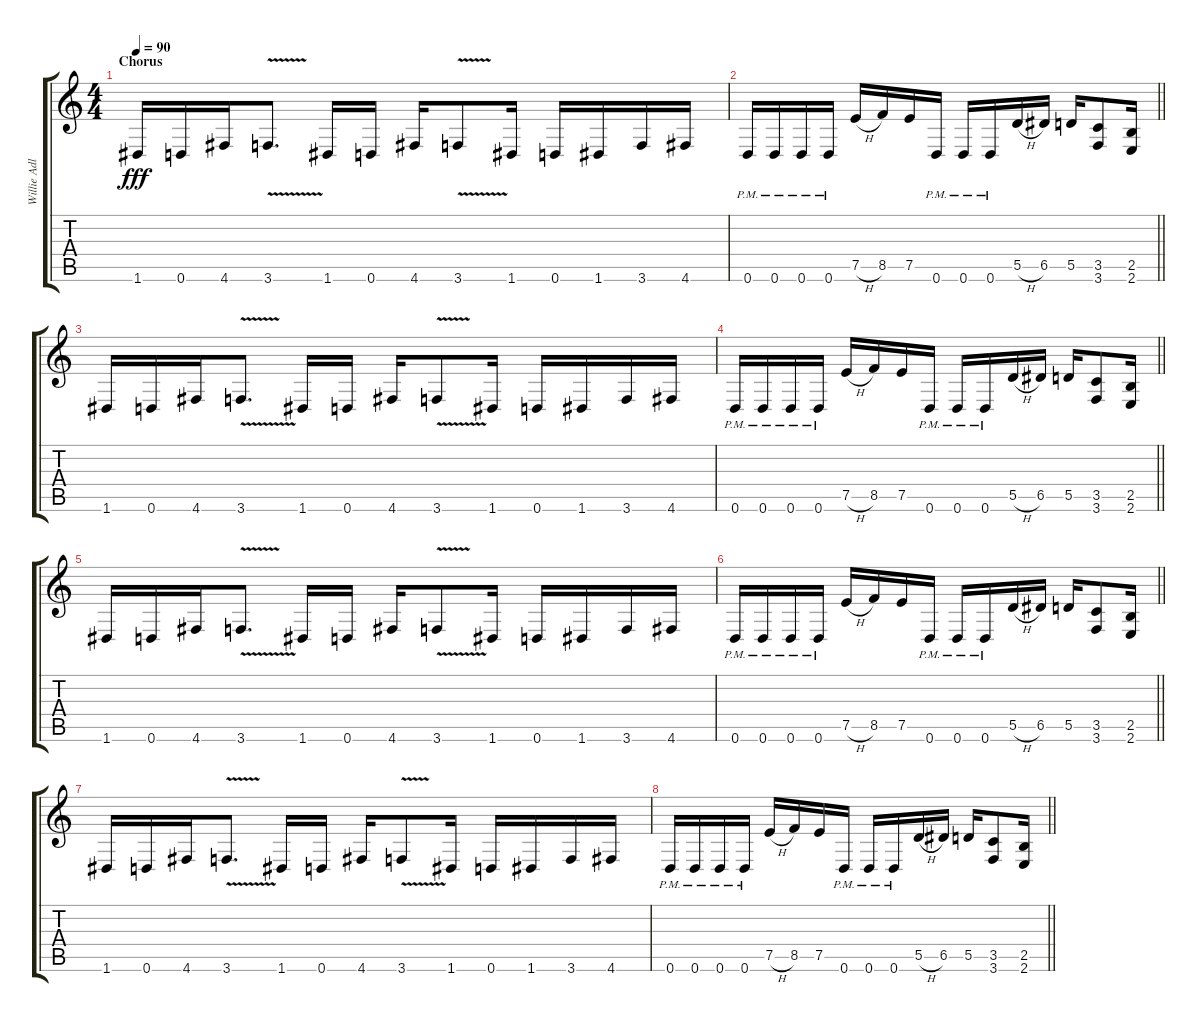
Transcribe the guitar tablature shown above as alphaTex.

\track ("Willie Adler" "Willie Adl") {instrument distortionguitar}
\staff {score tabs}
\tuning (E4 B3 G3 D3 A2 D2) {hide}
\ts (4 4)
\section ("" "Chorus")
\tempo 90
\clef g2
\ks c
1.6.16{dy fff} 0.6.16 4.6.16 3.6{v}.8{d} 1.6.16 0.6.16 4.6.16 3.6{v}.8 1.6.16 0.6.16 1.6.16 3.6.16 4.6.16 |
\barLineRight lightlight
0.6{pm}.16 0.6{pm}.16 0.6{pm}.16 0.6{pm}.16 7.5{h}.16 8.5.16 7.5.16 0.6{pm}.16 0.6{pm}.16 0.6{pm}.16 5.5{h}.16 6.5.16 5.5.16 (3.5 3.6).8 (2.5 2.6).16 |
1.6.16 0.6.16 4.6.16 3.6{v}.8{d} 1.6.16 0.6.16 4.6.16 3.6{v}.8 1.6.16 0.6.16 1.6.16 3.6.16 4.6.16 |
\barLineRight lightlight
0.6{pm}.16 0.6{pm}.16 0.6{pm}.16 0.6{pm}.16 7.5{h}.16 8.5.16 7.5.16 0.6{pm}.16 0.6{pm}.16 0.6{pm}.16 5.5{h}.16 6.5.16 5.5.16 (3.5 3.6).8 (2.5 2.6).16 |
1.6.16 0.6.16 4.6.16 3.6{v}.8{d} 1.6.16 0.6.16 4.6.16 3.6{v}.8 1.6.16 0.6.16 1.6.16 3.6.16 4.6.16 |
\barLineRight lightlight
0.6{pm}.16 0.6{pm}.16 0.6{pm}.16 0.6{pm}.16 7.5{h}.16 8.5.16 7.5.16 0.6{pm}.16 0.6{pm}.16 0.6{pm}.16 5.5{h}.16 6.5.16 5.5.16 (3.5 3.6).8 (2.5 2.6).16 |
1.6.16 0.6.16 4.6.16 3.6{v}.8{d} 1.6.16 0.6.16 4.6.16 3.6{v}.8 1.6.16 0.6.16 1.6.16 3.6.16 4.6.16 |
\barLineRight lightlight
0.6{pm}.16 0.6{pm}.16 0.6{pm}.16 0.6{pm}.16 7.5{h}.16 8.5.16 7.5.16 0.6{pm}.16 0.6{pm}.16 0.6{pm}.16 5.5{h}.16 6.5.16 5.5.16 (3.5 3.6).8 (2.5 2.6).16
